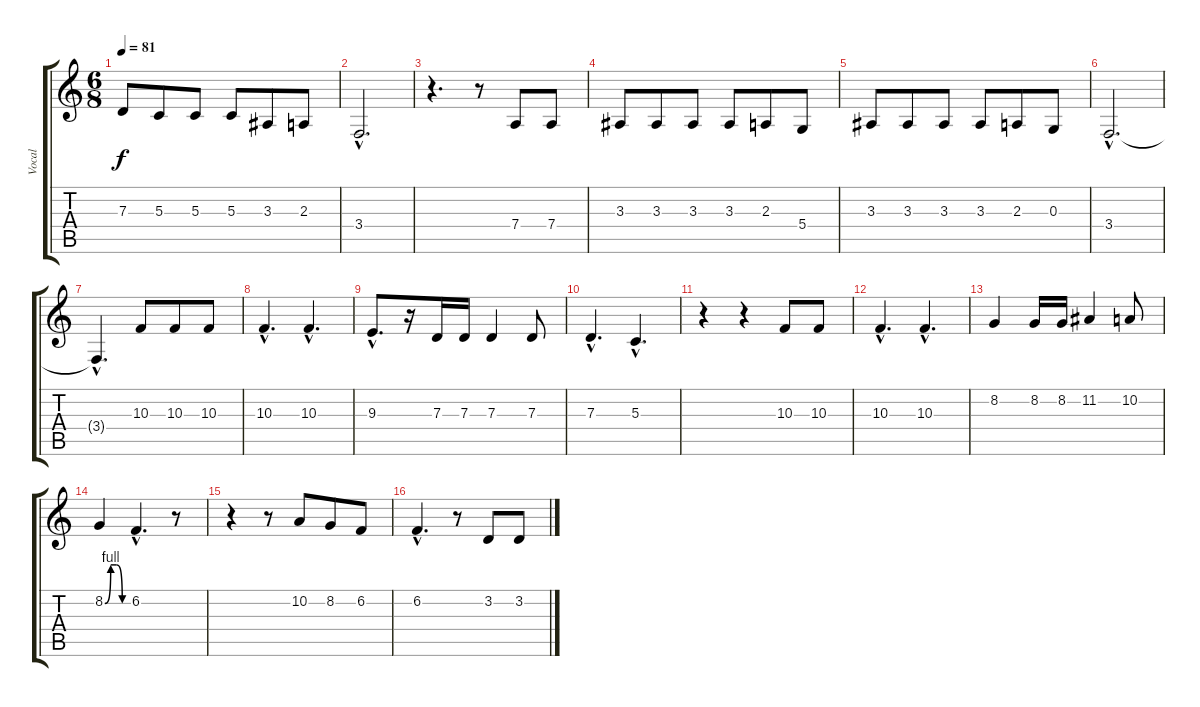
\track ("Vocal" "Vocal") {instrument koto}
\staff {score tabs}
\tuning (E4 B3 G3 D3 A2 E2) {hide}
\ts (6 8)
\tempo 81
\clef g2
\ks c
7.3.8{dy f} 5.3.8 5.3.8 5.3.8 3.3.8 2.3.8 |
3.4{hac}.2{d} |
r.4{d} r.8 7.4.8 7.4.8 |
3.3.8 3.3.8 3.3.8 3.3.8 2.3.8 5.4.8 |
3.3.8 3.3.8 3.3.8 3.3.8 2.3.8 0.3.8 |
3.4{hac}.2{d} |
3.4{hac t}.4{d} 10.3.8 10.3.8 10.3.8 |
10.3{hac}.4{d} 10.3{hac}.4{d} |
9.3{hac}.8{d} r.16 7.3.16 7.3.16 7.3.4 7.3.8 |
7.3{hac}.4{d} 5.3{hac}.4{d} |
r.4 r.4 10.3.8 10.3.8 |
10.3{hac}.4{d} 10.3{hac}.4{d} |
8.2.4 8.2.16 8.2.16 11.2.4 10.2.8 |
8.2{be (custom 0 0 15 4 30 4 45 0 60 0)}.4 6.2{hac}.4{d} r.8 |
r.4 r.8 10.2.8 8.2.8 6.2.8 |
6.2{hac}.4{d} r.8 3.2.8 3.2.8
